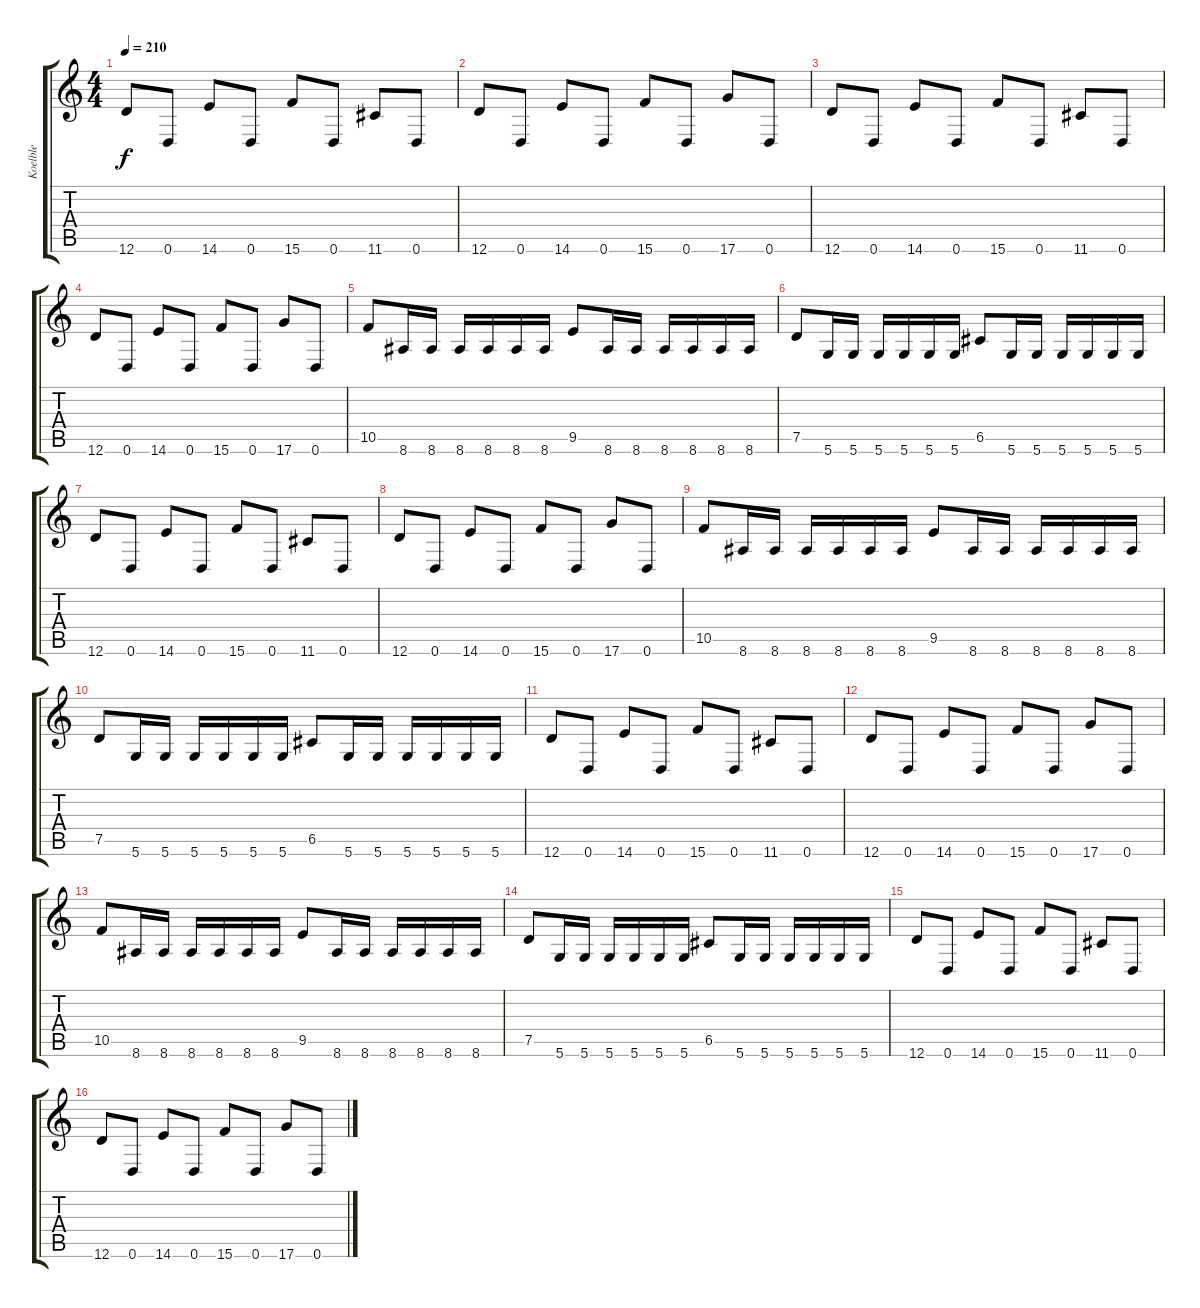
\track ("Koelble" "Koelble") {instrument distortionguitar}
\staff {score tabs}
\tuning (D4 A3 F3 C3 G2 D2) {hide}
\ts (4 4)
\tempo 210
\clef g2
\ks c
12.6.8{dy f volume 14} 0.6.8 14.6.8 0.6.8 15.6.8 0.6.8 11.6.8 0.6.8 |
12.6.8 0.6.8 14.6.8 0.6.8 15.6.8 0.6.8 17.6.8 0.6.8 |
12.6.8 0.6.8 14.6.8 0.6.8 15.6.8 0.6.8 11.6.8 0.6.8 |
12.6.8 0.6.8 14.6.8 0.6.8 15.6.8 0.6.8 17.6.8 0.6.8 |
10.5.8 8.6.16 8.6.16 8.6.16 8.6.16 8.6.16 8.6.16 9.5.8 8.6.16 8.6.16 8.6.16 8.6.16 8.6.16 8.6.16 |
7.5.8 5.6.16 5.6.16 5.6.16 5.6.16 5.6.16 5.6.16 6.5.8 5.6.16 5.6.16 5.6.16 5.6.16 5.6.16 5.6.16 |
12.6.8 0.6.8 14.6.8 0.6.8 15.6.8 0.6.8 11.6.8 0.6.8 |
12.6.8 0.6.8 14.6.8 0.6.8 15.6.8 0.6.8 17.6.8 0.6.8 |
10.5.8 8.6.16 8.6.16 8.6.16 8.6.16 8.6.16 8.6.16 9.5.8 8.6.16 8.6.16 8.6.16 8.6.16 8.6.16 8.6.16 |
7.5.8 5.6.16 5.6.16 5.6.16 5.6.16 5.6.16 5.6.16 6.5.8 5.6.16 5.6.16 5.6.16 5.6.16 5.6.16 5.6.16 |
12.6.8 0.6.8 14.6.8 0.6.8 15.6.8 0.6.8 11.6.8 0.6.8 |
12.6.8 0.6.8 14.6.8 0.6.8 15.6.8 0.6.8 17.6.8 0.6.8 |
10.5.8 8.6.16 8.6.16 8.6.16 8.6.16 8.6.16 8.6.16 9.5.8 8.6.16 8.6.16 8.6.16 8.6.16 8.6.16 8.6.16 |
7.5.8 5.6.16 5.6.16 5.6.16 5.6.16 5.6.16 5.6.16 6.5.8 5.6.16 5.6.16 5.6.16 5.6.16 5.6.16 5.6.16 |
12.6.8 0.6.8 14.6.8 0.6.8 15.6.8 0.6.8 11.6.8 0.6.8 |
12.6.8 0.6.8 14.6.8 0.6.8 15.6.8 0.6.8 17.6.8 0.6.8
